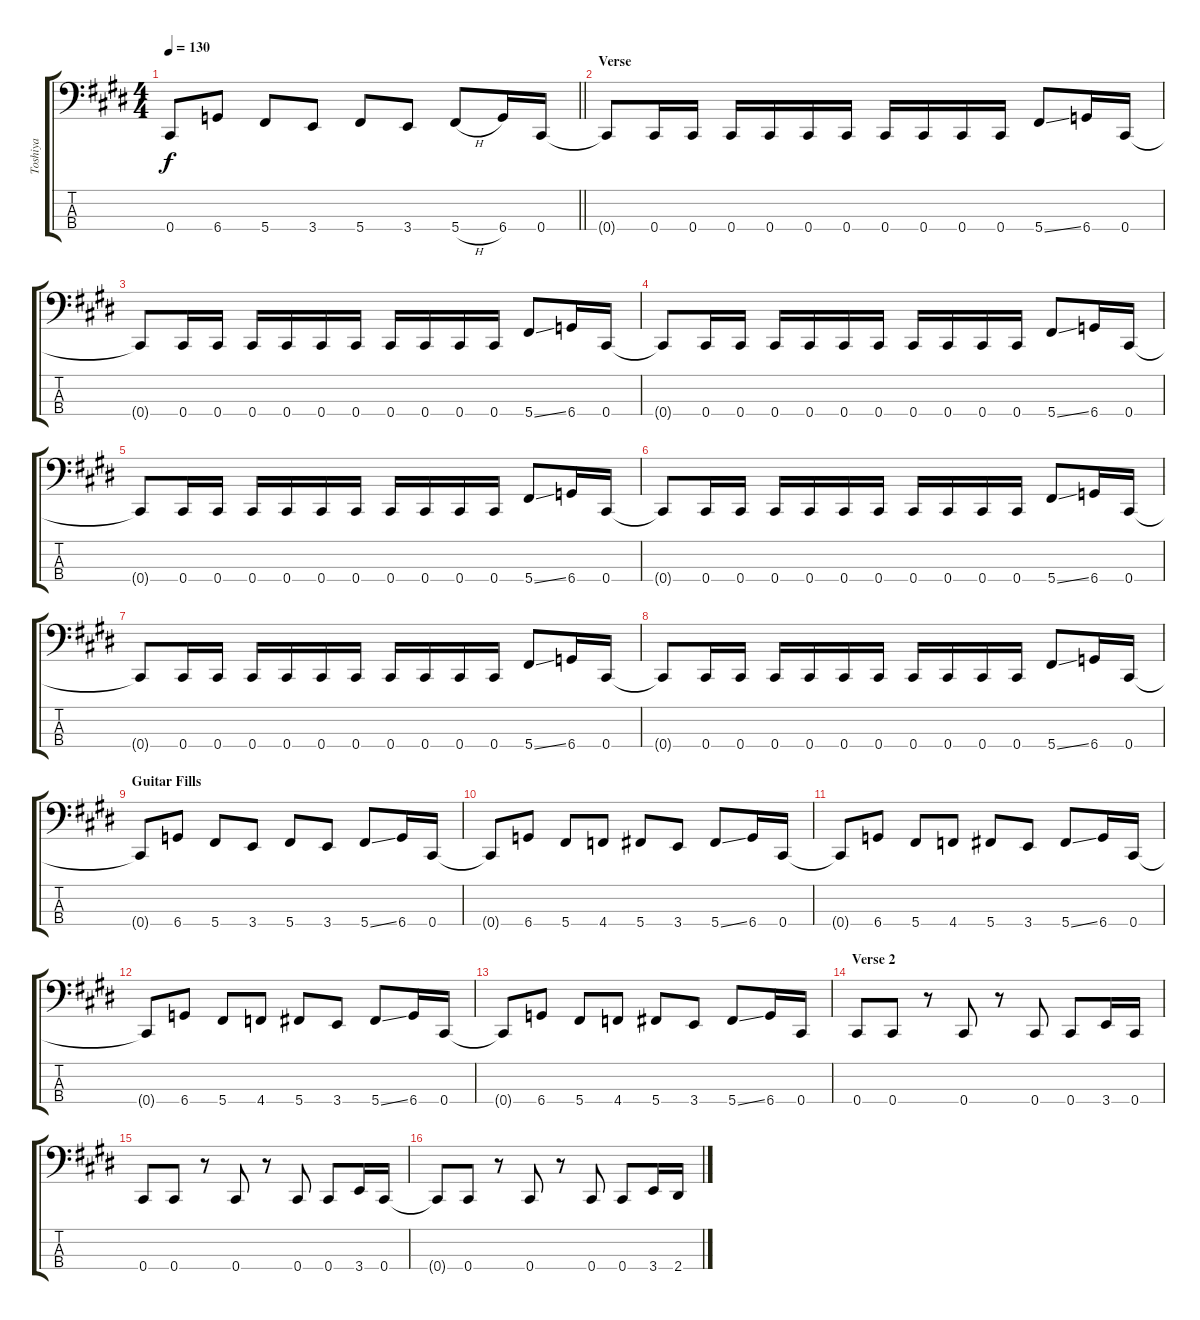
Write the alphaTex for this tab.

\track ("Toshiya" "Toshiya") {instrument electricbasspick}
\staff {score tabs}
\tuning (Eb2 Bb1 Gb1 Db1) {hide}
\ts (4 4)
\tempo 130
\clef f4
\barLineRight lightlight
\ks e
0.4{t}.8{dy f} 6.4.8 5.4.8 3.4.8 5.4.8 3.4.8 5.4{h}.8 6.4.16 0.4.16 |
\section ("" "Verse")
0.4{t}.8 0.4.16 0.4.16 0.4.16 0.4.16 0.4.16 0.4.16 0.4.16 0.4.16 0.4.16 0.4.16 5.4{ss}.8 6.4.16 0.4.16 |
0.4{t}.8 0.4.16 0.4.16 0.4.16 0.4.16 0.4.16 0.4.16 0.4.16 0.4.16 0.4.16 0.4.16 5.4{ss}.8 6.4.16 0.4.16 |
0.4{t}.8 0.4.16 0.4.16 0.4.16 0.4.16 0.4.16 0.4.16 0.4.16 0.4.16 0.4.16 0.4.16 5.4{ss}.8 6.4.16 0.4.16 |
0.4{t}.8 0.4.16 0.4.16 0.4.16 0.4.16 0.4.16 0.4.16 0.4.16 0.4.16 0.4.16 0.4.16 5.4{ss}.8 6.4.16 0.4.16 |
0.4{t}.8 0.4.16 0.4.16 0.4.16 0.4.16 0.4.16 0.4.16 0.4.16 0.4.16 0.4.16 0.4.16 5.4{ss}.8 6.4.16 0.4.16 |
0.4{t}.8 0.4.16 0.4.16 0.4.16 0.4.16 0.4.16 0.4.16 0.4.16 0.4.16 0.4.16 0.4.16 5.4{ss}.8 6.4.16 0.4.16 |
0.4{t}.8 0.4.16 0.4.16 0.4.16 0.4.16 0.4.16 0.4.16 0.4.16 0.4.16 0.4.16 0.4.16 5.4{ss}.8 6.4.16 0.4.16 |
\section ("" "Guitar Fills")
0.4{t}.8 6.4.8 5.4.8 3.4.8 5.4.8 3.4.8 5.4{ss}.8 6.4.16 0.4.16 |
0.4{t}.8 6.4.8 5.4.8 4.4.8 5.4.8 3.4.8 5.4{ss}.8 6.4.16 0.4.16 |
0.4{t}.8 6.4.8 5.4.8 4.4.8 5.4.8 3.4.8 5.4{ss}.8 6.4.16 0.4.16 |
0.4{t}.8 6.4.8 5.4.8 4.4.8 5.4.8 3.4.8 5.4{ss}.8 6.4.16 0.4.16 |
0.4{t}.8 6.4.8 5.4.8 4.4.8 5.4.8 3.4.8 5.4{ss}.8 6.4.16 0.4.16 |
\section ("" "Verse 2")
0.4.8 0.4.8 r.8 0.4.8 r.8 0.4.8 0.4.8 3.4.16 0.4.16 |
0.4.8 0.4.8 r.8 0.4.8 r.8 0.4.8 0.4.8 3.4.16 0.4.16 |
0.4{t}.8 0.4.8 r.8 0.4.8 r.8 0.4.8 0.4.8 3.4.16 2.4.16
